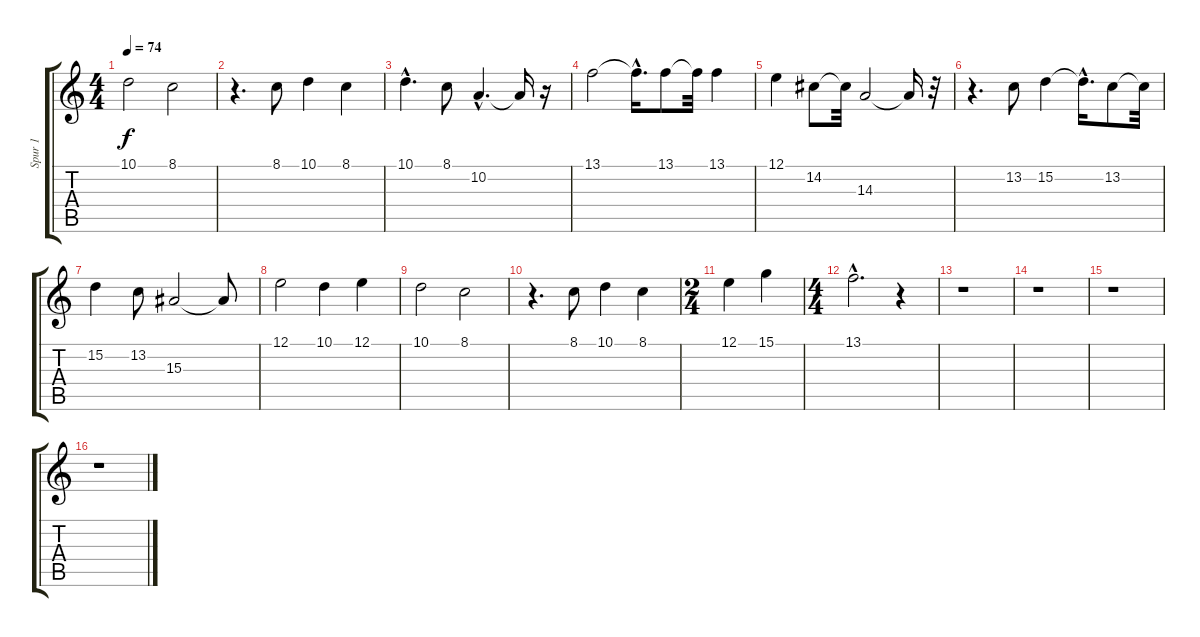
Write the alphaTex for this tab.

\track ("Spur 1" "Spur 1") {instrument flute}
\staff {score tabs}
\tuning (E4 B3 G3 D3 A2 E2) {hide}
\ts (4 4)
\tempo 74
\clef g2
\ks c
10.1.2{dy f} 8.1.2 |
r.4{d} 8.1.8 10.1.4 8.1.4 |
10.1{hac}.4{d} 8.1.8 10.2{hac}.4{d} 10.2{t}.16 r.16 |
13.1.2 13.1{hac t}.16{d} 13.1.8 13.1{t}.32 13.1.4 |
12.1.4 14.2.8 14.2{t}.32 14.3.2 14.3{t}.16 r.32 |
r.4{d} 13.2.8 15.2.4 15.2{hac t}.16{d} 13.2.8 13.2{t}.32 |
15.2.4 13.2.8 15.3.2 15.3{t}.8 |
12.1.2 10.1.4 12.1.4 |
10.1.2 8.1.2 |
r.4{d} 8.1.8 10.1.4 8.1.4 |
\ts (2 4)
12.1.4 15.1.4 |
\ts (4 4)
13.1{hac}.2{d} r.4 |
r.1 |
r.1 |
r.1 |
r.1
